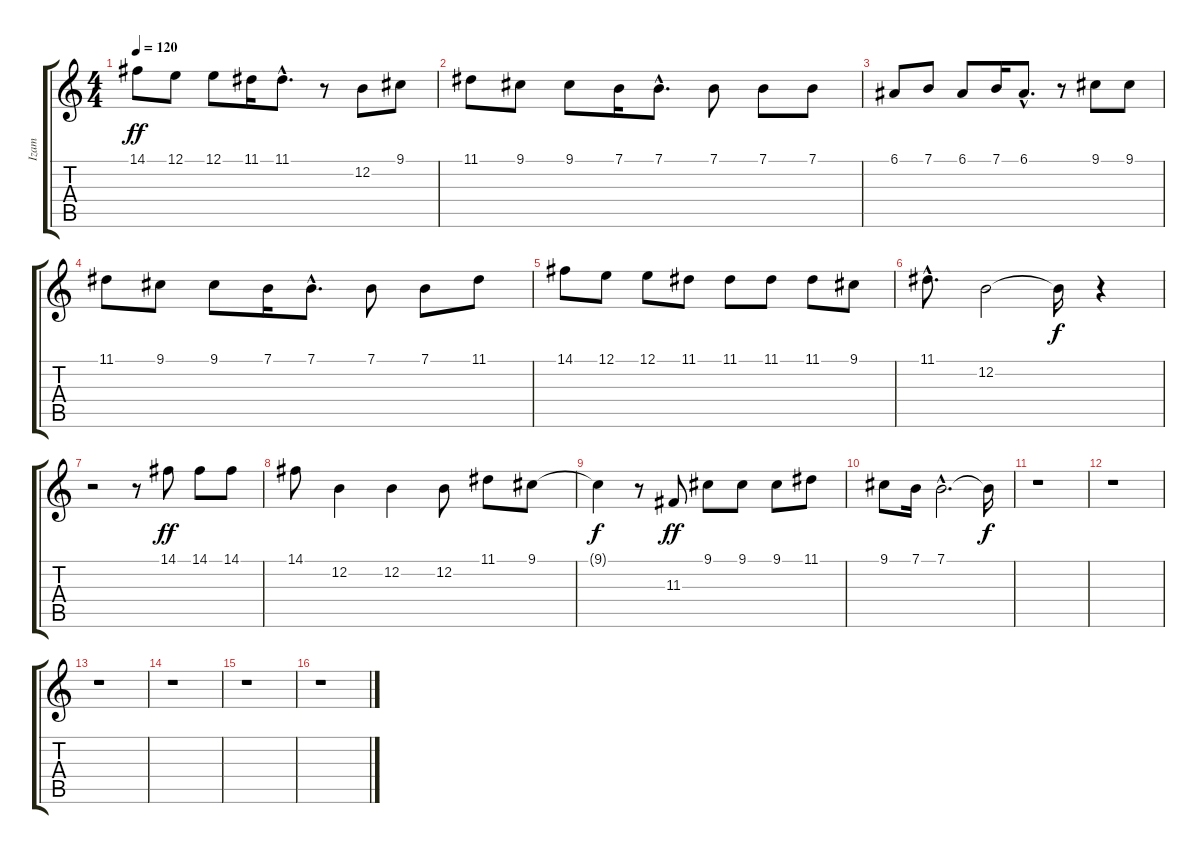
\track ("Izam" "Izam") {instrument englishhorn}
\staff {score tabs}
\tuning (E4 B3 G3 D3 A2 E2) {hide}
\ts (4 4)
\tempo 120
\clef g2
\ks c
14.1.8{dy ff} 12.1.8 12.1.8 11.1.16 11.1{hac}.8{d} r.8 12.2.8 9.1.8 |
11.1.8 9.1.8 9.1.8 7.1.16 7.1{hac}.8{d} 7.1.8 7.1.8 7.1.8 |
6.1.8 7.1.8 6.1.8 7.1.16 6.1{hac}.8{d} r.8 9.1.8 9.1.8 |
11.1.8 9.1.8 9.1.8 7.1.16 7.1{hac}.8{d} 7.1.8 7.1.8 11.1.8 |
14.1.8 12.1.8 12.1.8 11.1.8 11.1.8 11.1.8 11.1.8 9.1.8 |
11.1{hac}.8{d} 12.2.2 12.2{t}.16{dy f} r.4 |
r.2 r.8 14.1.8{dy ff} 14.1.8 14.1.8 |
14.1.8 12.2.4 12.2.4 12.2.8 11.1.8 9.1.8 |
9.1{t}.4{dy f} r.8 11.3.8{dy ff} 9.1.8 9.1.8 9.1.8 11.1.8 |
9.1.8 7.1.16 7.1{hac}.2{d} 7.1{t}.16{dy f} |
r.1 |
r.1 |
r.1 |
r.1 |
r.1 |
r.1
